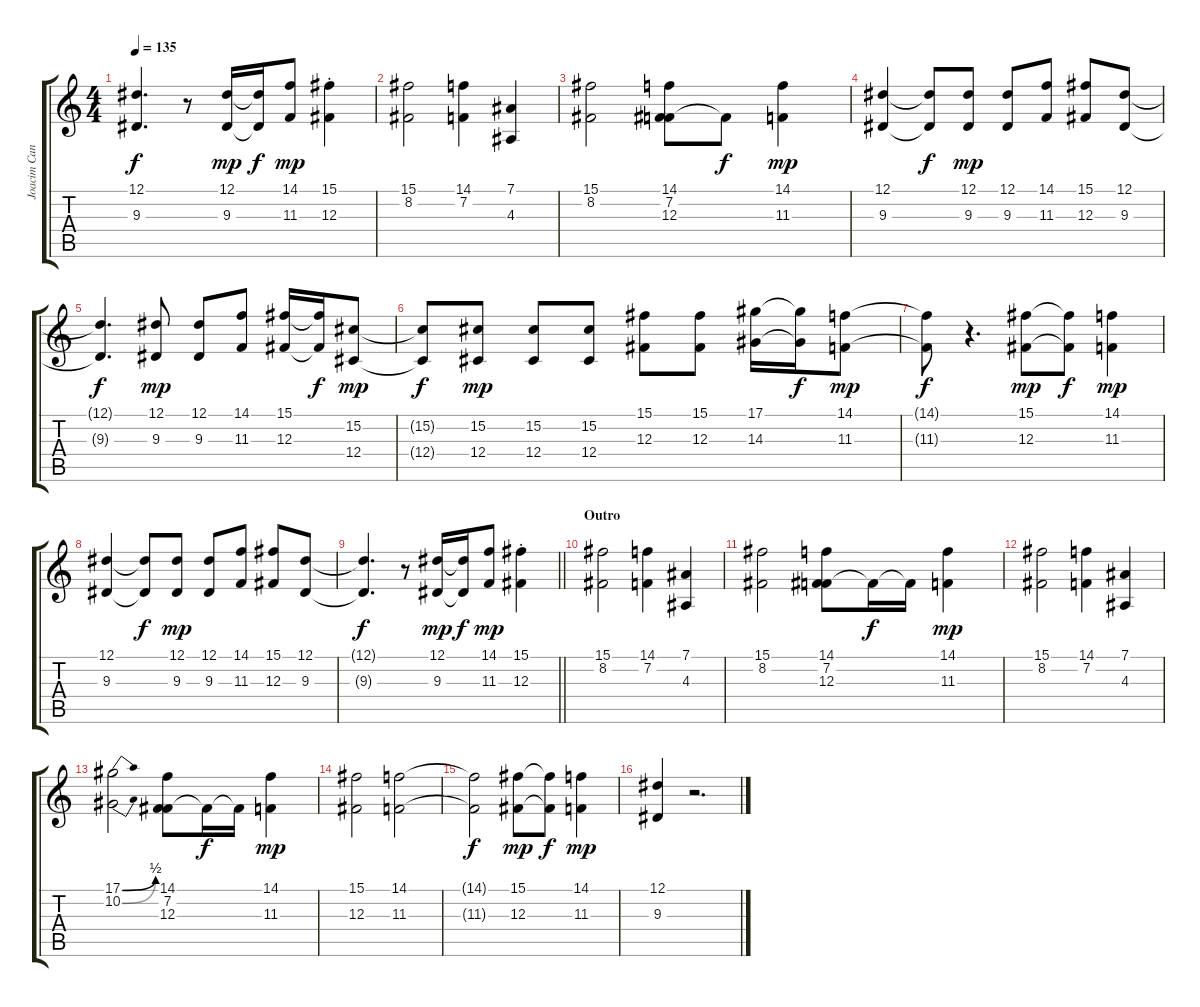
\track ("Joacim Cans" "Joacim Can") {instrument lead2sawtooth}
\staff {score tabs}
\tuning (Eb4 Bb3 Gb3 Db3 Ab2 Eb2) {hide}
\ts (4 4)
\tempo 135
\clef g2
\ks c
(12.1{t} 9.3{t}).4{d dy f} r.8 (12.1 9.3).16{dy mp} (12.1{t} 9.3{t}).16{dy f} (14.1 11.3).8{dy mp} (15.1{st} 12.3{st}).4 |
(15.1 8.2).2 (14.1 7.2).4 (7.1 4.3).4 |
(15.1 8.2).2 (14.1 7.2 12.3).8 12.3{t}.8{dy f} (14.1 11.3).4{dy mp} |
(12.1 9.3).4 (12.1{t} 9.3{t}).8{dy f} (12.1 9.3).8{dy mp} (12.1 9.3).8 (14.1 11.3).8 (15.1 12.3).8 (12.1 9.3).8 |
(12.1{t} 9.3{t}).4{d dy f} (12.1 9.3).8{dy mp} (12.1 9.3).8 (14.1 11.3).8 (15.1 12.3).16 (15.1{t} 12.3{t}).16{dy f} (15.2 12.4).8{dy mp} |
(15.2{t} 12.4{t}).8{dy f} (15.2 12.4).8{dy mp} (15.2 12.4).8 (15.2 12.4).8 (15.1 12.3).8 (15.1 12.3).8 (17.1 14.3).16 (17.1{t} 14.3{t}).16{dy f} (14.1 11.3).8{dy mp} |
(14.1{t} 11.3{t}).8{dy f} r.4{d} (15.1 12.3).8{dy mp} (15.1{t} 12.3{t}).8{dy f} (14.1 11.3).4{dy mp} |
(12.1 9.3).4 (12.1{t} 9.3{t}).8{dy f} (12.1 9.3).8{dy mp} (12.1 9.3).8 (14.1 11.3).8 (15.1 12.3).8 (12.1 9.3).8 |
\barLineRight lightlight
(12.1{t} 9.3{t}).4{d dy f} r.8 (12.1 9.3).16{dy mp} (12.1{t} 9.3{t}).16{dy f} (14.1 11.3).8{dy mp} (15.1{st} 12.3{st}).4 |
\section ("" "Outro")
(15.1 8.2).2 (14.1 7.2).4 (7.1 4.3).4 |
(15.1 8.2).2 (14.1 7.2 12.3).8 12.3{t}.16{dy f} 12.3{t}.16 (14.1 11.3).4{dy mp} |
(15.1 8.2).2 (14.1 7.2).4 (7.1 4.3).4 |
(17.1{be (bend 0 0 60 2)} 10.2{be (bend 0 0 60 2)}).2 (14.1 7.2 12.3).8 12.3{t}.16{dy f} 12.3{t}.16 (14.1 11.3).4{dy mp} |
(15.1 12.3).2 (14.1 11.3).2 |
(14.1{t} 11.3{t}).2{dy f} (15.1 12.3).8{dy mp} (15.1{t} 12.3{t}).8{dy f} (14.1 11.3).4{dy mp} |
(12.1 9.3).4 r.2{d}
